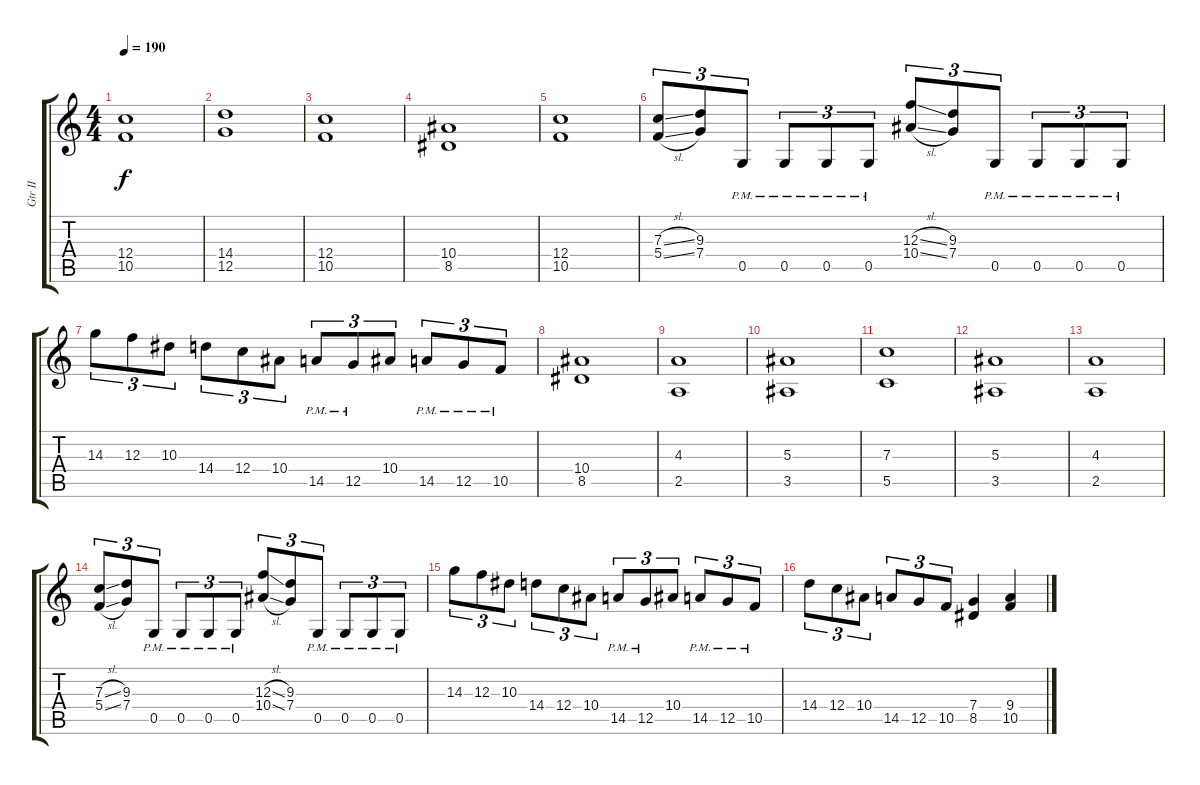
\track ("Gtr II" "Gtr II") {instrument overdrivenguitar}
\staff {score tabs}
\tuning (D4 A3 F3 C3 G2 D2) {hide}
\ts (4 4)
\tempo 190
\clef g2
\ks c
(12.4 10.5).1{dy f} |
(14.4 12.5).1 |
(12.4 10.5).1 |
(10.4 8.5).1 |
(12.4 10.5).1 |
(7.3{sl} 5.4{sl}).8{tu (3 2)} (9.3 7.4).8{tu (3 2)} 0.5{pm}.8{tu (3 2)} 0.5{pm}.8{tu (3 2)} 0.5{pm}.8{tu (3 2)} 0.5{pm}.8{tu (3 2)} (12.3{sl} 10.4{sl}).8{tu (3 2)} (9.3 7.4).8{tu (3 2)} 0.5{pm}.8{tu (3 2)} 0.5{pm}.8{tu (3 2)} 0.5{pm}.8{tu (3 2)} 0.5{pm}.8{tu (3 2)} |
14.3.8{tu (3 2)} 12.3.8{tu (3 2)} 10.3.8{tu (3 2)} 14.4.8{tu (3 2)} 12.4.8{tu (3 2)} 10.4.8{tu (3 2)} 14.5{pm}.8{tu (3 2)} 12.5{pm}.8{tu (3 2)} 10.4.8{tu (3 2)} 14.5{pm}.8{tu (3 2)} 12.5{pm}.8{tu (3 2)} 10.5{pm}.8{tu (3 2)} |
(10.4 8.5).1 |
(4.3 2.5).1 |
(5.3 3.5).1 |
(7.3 5.5).1 |
(5.3 3.5).1 |
(4.3 2.5).1 |
(7.3{sl} 5.4{sl}).8{tu (3 2)} (9.3 7.4).8{tu (3 2)} 0.5{pm}.8{tu (3 2)} 0.5{pm}.8{tu (3 2)} 0.5{pm}.8{tu (3 2)} 0.5{pm}.8{tu (3 2)} (12.3{sl} 10.4{sl}).8{tu (3 2)} (9.3 7.4).8{tu (3 2)} 0.5{pm}.8{tu (3 2)} 0.5{pm}.8{tu (3 2)} 0.5{pm}.8{tu (3 2)} 0.5{pm}.8{tu (3 2)} |
14.3.8{tu (3 2)} 12.3.8{tu (3 2)} 10.3.8{tu (3 2)} 14.4.8{tu (3 2)} 12.4.8{tu (3 2)} 10.4.8{tu (3 2)} 14.5{pm}.8{tu (3 2)} 12.5{pm}.8{tu (3 2)} 10.4.8{tu (3 2)} 14.5{pm}.8{tu (3 2)} 12.5{pm}.8{tu (3 2)} 10.5{pm}.8{tu (3 2)} |
14.4.8{tu (3 2)} 12.4.8{tu (3 2)} 10.4.8{tu (3 2)} 14.5.8{tu (3 2)} 12.5.8{tu (3 2)} 10.5.8{tu (3 2)} (7.4 8.5).4 (9.4 10.5).4
